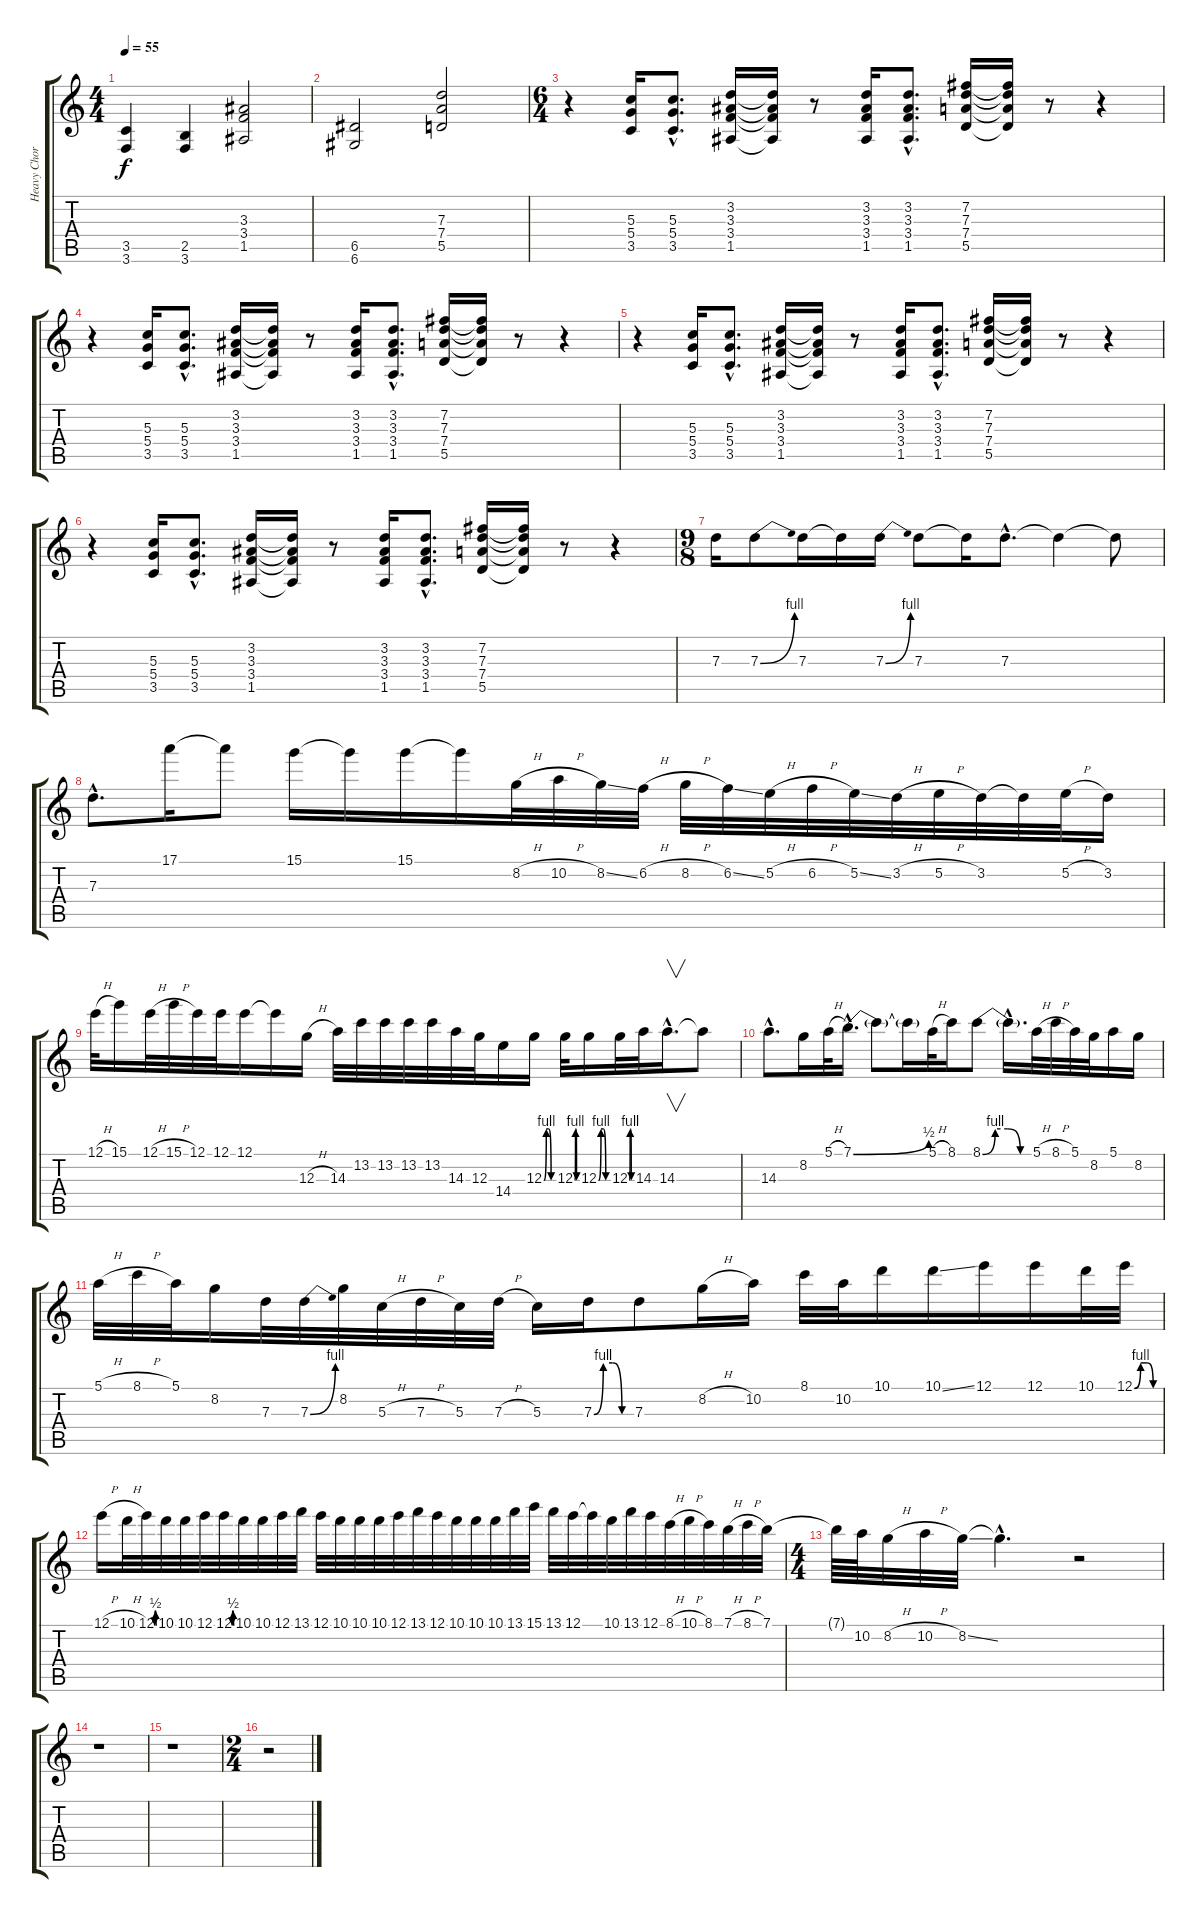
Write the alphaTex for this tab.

\track ("Heavy Chords" "Heavy Chor") {instrument overdrivenguitar}
\staff {score tabs}
\tuning (E4 B3 G3 D3 A2 D2) {hide}
\ts (4 4)
\tempo 55
\clef g2
\ks c
(3.5 3.6).4{dy f} (2.5 3.6).4 (3.3 3.4 1.5).2 |
(6.5 6.6).2 (7.3 7.4 5.5).2 |
\ts (6 4)
r.4 (5.3 5.4 3.5).16 (5.3{hac} 5.4{hac} 3.5{hac}).8{d} (3.2 3.3 3.4 1.5).16 (3.2{t} 3.3{t} 3.4{t} 1.5{t}).16 r.8 (3.2 3.3 3.4 1.5).16 (3.2{hac} 3.3{hac} 3.4{hac} 1.5{hac}).8{d} (7.2 7.3 7.4 5.5).16 (7.2{t} 7.3{t} 7.4{t} 5.5{t}).16 r.8 r.4 |
r.4 (5.3 5.4 3.5).16 (5.3{hac} 5.4{hac} 3.5{hac}).8{d} (3.2 3.3 3.4 1.5).16 (3.2{t} 3.3{t} 3.4{t} 1.5{t}).16 r.8 (3.2 3.3 3.4 1.5).16 (3.2{hac} 3.3{hac} 3.4{hac} 1.5{hac}).8{d} (7.2 7.3 7.4 5.5).16 (7.2{t} 7.3{t} 7.4{t} 5.5{t}).16 r.8 r.4 |
r.4 (5.3 5.4 3.5).16 (5.3{hac} 5.4{hac} 3.5{hac}).8{d} (3.2 3.3 3.4 1.5).16 (3.2{t} 3.3{t} 3.4{t} 1.5{t}).16 r.8 (3.2 3.3 3.4 1.5).16 (3.2{hac} 3.3{hac} 3.4{hac} 1.5{hac}).8{d} (7.2 7.3 7.4 5.5).16 (7.2{t} 7.3{t} 7.4{t} 5.5{t}).16 r.8 r.4 |
r.4 (5.3 5.4 3.5).16 (5.3{hac} 5.4{hac} 3.5{hac}).8{d} (3.2 3.3 3.4 1.5).16 (3.2{t} 3.3{t} 3.4{t} 1.5{t}).16 r.8 (3.2 3.3 3.4 1.5).16 (3.2{hac} 3.3{hac} 3.4{hac} 1.5{hac}).8{d} (7.2 7.3 7.4 5.5).16 (7.2{t} 7.3{t} 7.4{t} 5.5{t}).16 r.8 r.4 |
\ts (9 8)
7.3.16 7.3{be (bend 0 0 60 4)}.8 7.3.16 7.3{t}.16 7.3{be (bend 0 0 60 4)}.16 7.3.8 7.3{t}.16 7.3{hac}.8{d} 7.3{t}.4 7.3{t}.8 |
7.3{hac}.8{d} 17.1.16 17.1{t}.8 15.1.16 15.1{t}.16 15.1.16 15.1{t}.16 8.2{h}.32 10.2{h}.32 8.2{ss}.32 6.2{h}.32 8.2{h}.32 6.2{ss}.32 5.2{h}.32 6.2{h}.32 5.2{ss}.32 3.2{h}.32 5.2{h}.32 3.2.32 3.2{t}.32 5.2{h}.32 3.2.16 |
12.1{h}.32 15.1.16 12.1{h}.32 15.1{h}.32 12.1.32 12.1.32 12.1.16 12.1{t}.16 12.3{h}.16 14.3.32 13.2.32 13.2.32 13.2.32 13.2.32 14.3.32 12.3.32 14.4.16 12.3{be (custom 0 0 15 4 30 4 45 0 60 0)}.16 12.3{be (custom 0 0 15 4 30 4 45 0 60 0)}.32 12.3{be (custom 0 0 15 4 30 4 45 0 60 0)}.16 12.3{be (custom 0 0 15 4 30 4 45 0 60 0)}.32 14.3.32 14.3{hac}.16{v d} 14.3{t}.8 |
14.3{hac}.8{d} 8.2.16 5.1{h}.32 7.1{be (bend 0 0 60 2) hac}.16{d} 7.1{t}.8 7.1{t}.16 5.1{h}.32 8.1.16 8.1{be (custom 0 0 15 4 30 4 45 0 60 0)}.8 8.1{hac t}.16{d} 5.1{h}.32 8.1{h}.32 5.1.32 8.2.32 5.1.16 8.2.16 |
5.1{h}.32 8.1{h}.32 5.1.32 8.2.16 7.3.32 7.3{be (bend 0 0 60 4)}.32 8.2.32 5.3{h}.32 7.3{h}.32 5.3.32 7.3{h}.32 5.3.16 7.3{be (custom 0 0 15 4 30 4 45 0 60 0)}.16 7.3.8 8.2{h}.16 10.2.16 8.1.32 10.2.32 10.1.16 10.1{ss}.16 12.1.16 12.1.16 10.1.32 12.1{be (custom 0 0 15 4 30 4 45 0 60 0)}.32 |
12.1{h}.16 10.1{h}.32 12.1{be (custom 0 0 15 2 30 2 45 0 60 0)}.32 10.1.32 10.1.32 12.1.32 12.1{be (custom 0 0 15 2 30 2 45 0 60 0)}.32 10.1.32 10.1.32 12.1.32 13.1.32 12.1.32 10.1.32 10.1.32 10.1.32 12.1.32 13.1.32 12.1.32 10.1.32 10.1.32 10.1.32 13.1.32 15.1.32 13.1.32 12.1.32 12.1{t}.32 10.1.32 13.1.32 12.1.32 8.1{h}.32 10.1{h}.32 8.1.32 7.1{h}.32 8.1{h}.32 7.1.32 |
\ts (4 4)
7.1{t}.64 10.2.64 8.2{h}.32 10.2{h}.32 8.2{ss}.32 8.2{hac t}.4{d} r.2 |
r.1 |
r.1 |
\ts (2 4)
r.2
